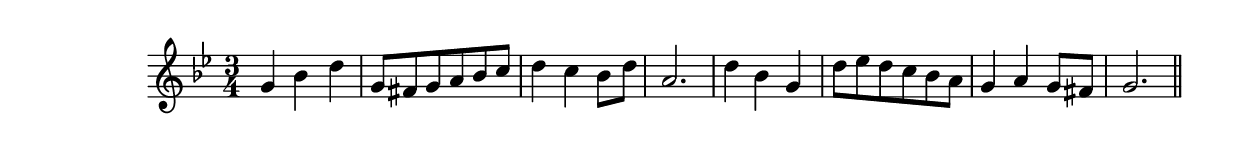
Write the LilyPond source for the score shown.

\version "2.14.0"
%{\header {
  composer = "G.A. Wedge"
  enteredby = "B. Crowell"
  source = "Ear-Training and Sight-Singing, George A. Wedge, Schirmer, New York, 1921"
}%}
\score{{\key g \minor
\time 3/4
%{\tempo 4=100
%}\transpose f g{\relative f' {
  f4 as c | f,8 e f g as bes | c4 bes as8 c | g2. | c4 as f | c'8 des c bes as g | f4 g f8 e | f2.
  \bar "||"
}}

}}